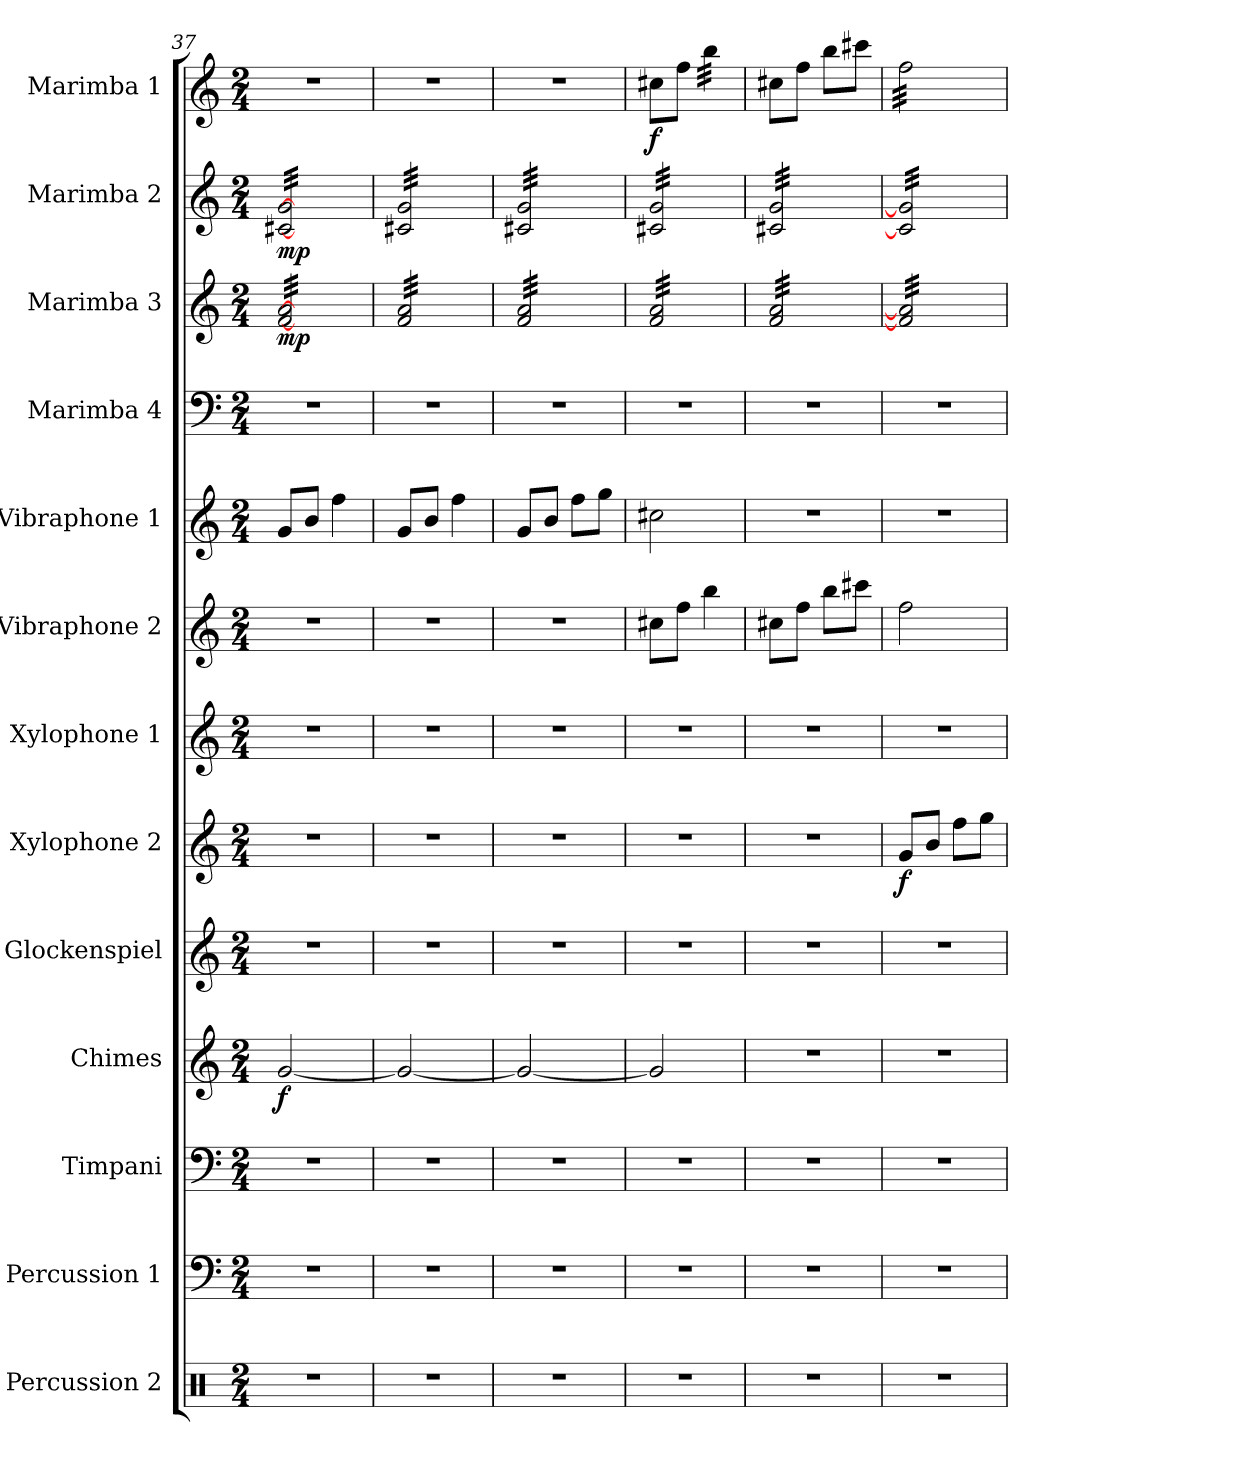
**kern	**kern	**kern	**kern	**dynam	**kern	**kern	**dynam	**kern	**kern	**kern	**kern	**kern	**dynam	**kern	**dynam	**kern	**dynam
*part13	*part12	*part11	*part10	*part10	*part9	*part8	*part8	*part7	*part6	*part5	*part4	*part3	*part3	*part2	*part2	*part1	*part1
*staff13	*staff12	*staff11	*staff10	*staff10	*staff9	*staff8	*staff8	*staff7	*staff6	*staff5	*staff4	*staff3	*staff3	*staff2	*staff2	*staff1	*staff1
*I"Percussion 2	*I"Percussion 1	*I"Timpani	*I"Chimes	*	*I"Glockenspiel	*I"Xylophone 2	*	*I"Xylophone 1	*I"Vibraphone 2	*I"Vibraphone 1	*I"Marimba 4	*I"Marimba 3	*	*I"Marimba 2	*	*I"Marimba 1	*
*I'Perc 2	*I'Perc 1	*I'Timp.	*I'Chm.	*	*I'Glk.	*I'X2	*	*I'X1	*I'V2	*I'V1	*I'M4	*I'M3	*	*I'M2	*	*I'M1	*
*clefX	*clefF4	*clefF4	*clefG2	*	*clefG2	*clefG2	*	*clefG2	*clefG2	*clefG2	*clefF4	*clefG2	*	*clefG2	*	*clefG2	*
*	*	*	*	*	*ITrd-14c-24	*ITrd-7c-12	*	*ITrd-7c-12	*	*	*	*	*	*	*	*	*
*k[]	*k[]	*k[]	*k[]	*	*k[]	*k[]	*	*k[]	*k[]	*k[]	*k[]	*k[]	*	*k[]	*	*k[]	*
*M2/4	*M2/4	*M2/4	*M2/4	*	*M2/4	*M2/4	*	*M2/4	*M2/4	*M2/4	*M2/4	*M2/4	*	*M2/4	*	*M2/4	*
=37	=37	=37	=37	=37	=37	=37	=37	=37	=37	=37	=37	=37	=37	=37	=37	=37	=37
!	!	!	!	!LO:DY:b	!	!	!	!	!	!	!	!	!LO:DY:b	!	!LO:DY:b	!	!
*	*	*	*	*	*	*	*	*	*	*	*	*tremolo	*	*	*	*	*
*	*	*	*	*	*	*	*	*	*	*	*	*	*	*tremolo	*	*	*
2r	2r	2r	[2g/	f	2r	2r	.	2r	2r	8g/L	2r	[32f/ [32a/LLL	mp	[32c#X/ [32g/LLL	mp	2r	.
.	.	.	.	.	.	.	.	.	.	.	.	32f/ 32a/	.	32c#X/ 32g/	.	.	.
.	.	.	.	.	.	.	.	.	.	.	.	32f/ 32a/	.	32c#X/ 32g/	.	.	.
.	.	.	.	.	.	.	.	.	.	.	.	32f/ 32a/	.	32c#X/ 32g/	.	.	.
.	.	.	.	.	.	.	.	.	.	8b/J	.	32f/ 32a/	.	32c#X/ 32g/	.	.	.
.	.	.	.	.	.	.	.	.	.	.	.	32f/ 32a/	.	32c#X/ 32g/	.	.	.
.	.	.	.	.	.	.	.	.	.	.	.	32f/ 32a/	.	32c#X/ 32g/	.	.	.
.	.	.	.	.	.	.	.	.	.	.	.	32f/ 32a/	.	32c#X/ 32g/	.	.	.
.	.	.	.	.	.	.	.	.	.	4ff\	.	32f/ 32a/	.	32c#X/ 32g/	.	.	.
.	.	.	.	.	.	.	.	.	.	.	.	32f/ 32a/	.	32c#X/ 32g/	.	.	.
.	.	.	.	.	.	.	.	.	.	.	.	32f/ 32a/	.	32c#X/ 32g/	.	.	.
.	.	.	.	.	.	.	.	.	.	.	.	32f/ 32a/	.	32c#X/ 32g/	.	.	.
.	.	.	.	.	.	.	.	.	.	.	.	32f/ 32a/	.	32c#X/ 32g/	.	.	.
.	.	.	.	.	.	.	.	.	.	.	.	32f/ 32a/	.	32c#X/ 32g/	.	.	.
.	.	.	.	.	.	.	.	.	.	.	.	32f/ 32a/	.	32c#X/ 32g/	.	.	.
.	.	.	.	.	.	.	.	.	.	.	.	32f/ 32a/JJJ	.	32c#X/ 32g/JJJ	.	.	.
=38	=38	=38	=38	=38	=38	=38	=38	=38	=38	=38	=38	=38	=38	=38	=38	=38	=38
2r	2r	2r	2g/_	.	2r	2r	.	2r	2r	8g/L	2r	32f/ 32a/LLL	.	32c#/ 32g/LLL	.	2r	.
.	.	.	.	.	.	.	.	.	.	.	.	32f/ 32a/	.	32c#/ 32g/	.	.	.
.	.	.	.	.	.	.	.	.	.	.	.	32f/ 32a/	.	32c#/ 32g/	.	.	.
.	.	.	.	.	.	.	.	.	.	.	.	32f/ 32a/	.	32c#/ 32g/	.	.	.
.	.	.	.	.	.	.	.	.	.	8b/J	.	32f/ 32a/	.	32c#/ 32g/	.	.	.
.	.	.	.	.	.	.	.	.	.	.	.	32f/ 32a/	.	32c#/ 32g/	.	.	.
.	.	.	.	.	.	.	.	.	.	.	.	32f/ 32a/	.	32c#/ 32g/	.	.	.
.	.	.	.	.	.	.	.	.	.	.	.	32f/ 32a/	.	32c#/ 32g/	.	.	.
.	.	.	.	.	.	.	.	.	.	4ff\	.	32f/ 32a/	.	32c#/ 32g/	.	.	.
.	.	.	.	.	.	.	.	.	.	.	.	32f/ 32a/	.	32c#/ 32g/	.	.	.
.	.	.	.	.	.	.	.	.	.	.	.	32f/ 32a/	.	32c#/ 32g/	.	.	.
.	.	.	.	.	.	.	.	.	.	.	.	32f/ 32a/	.	32c#/ 32g/	.	.	.
.	.	.	.	.	.	.	.	.	.	.	.	32f/ 32a/	.	32c#/ 32g/	.	.	.
.	.	.	.	.	.	.	.	.	.	.	.	32f/ 32a/	.	32c#/ 32g/	.	.	.
.	.	.	.	.	.	.	.	.	.	.	.	32f/ 32a/	.	32c#/ 32g/	.	.	.
.	.	.	.	.	.	.	.	.	.	.	.	32f/ 32a/JJJ	.	32c#/ 32g/JJJ	.	.	.
=39	=39	=39	=39	=39	=39	=39	=39	=39	=39	=39	=39	=39	=39	=39	=39	=39	=39
2r	2r	2r	2g/_	.	2r	2r	.	2r	2r	8g/L	2r	32f/ 32a/LLL	.	32c#/ 32g/LLL	.	2r	.
.	.	.	.	.	.	.	.	.	.	.	.	32f/ 32a/	.	32c#/ 32g/	.	.	.
.	.	.	.	.	.	.	.	.	.	.	.	32f/ 32a/	.	32c#/ 32g/	.	.	.
.	.	.	.	.	.	.	.	.	.	.	.	32f/ 32a/	.	32c#/ 32g/	.	.	.
.	.	.	.	.	.	.	.	.	.	8b/J	.	32f/ 32a/	.	32c#/ 32g/	.	.	.
.	.	.	.	.	.	.	.	.	.	.	.	32f/ 32a/	.	32c#/ 32g/	.	.	.
.	.	.	.	.	.	.	.	.	.	.	.	32f/ 32a/	.	32c#/ 32g/	.	.	.
.	.	.	.	.	.	.	.	.	.	.	.	32f/ 32a/	.	32c#/ 32g/	.	.	.
.	.	.	.	.	.	.	.	.	.	8ff\L	.	32f/ 32a/	.	32c#/ 32g/	.	.	.
.	.	.	.	.	.	.	.	.	.	.	.	32f/ 32a/	.	32c#/ 32g/	.	.	.
.	.	.	.	.	.	.	.	.	.	.	.	32f/ 32a/	.	32c#/ 32g/	.	.	.
.	.	.	.	.	.	.	.	.	.	.	.	32f/ 32a/	.	32c#/ 32g/	.	.	.
.	.	.	.	.	.	.	.	.	.	8gg\J	.	32f/ 32a/	.	32c#/ 32g/	.	.	.
.	.	.	.	.	.	.	.	.	.	.	.	32f/ 32a/	.	32c#/ 32g/	.	.	.
.	.	.	.	.	.	.	.	.	.	.	.	32f/ 32a/	.	32c#/ 32g/	.	.	.
.	.	.	.	.	.	.	.	.	.	.	.	32f/ 32a/JJJ	.	32c#/ 32g/JJJ	.	.	.
!!LO:PB:g=z
=40	=40	=40	=40	=40	=40	=40	=40	=40	=40	=40	=40	=40	=40	=40	=40	=40	=40
!	!	!	!	!	!	!	!	!	!	!	!	!	!	!	!	!	!LO:DY:b
2r	2r	2r	2g/]	.	2r	2r	.	2r	8cc#X\L	2cc#X\	2r	32f/ 32a/LLL	.	32c#/ 32g/LLL	.	8cc#X\L	f
.	.	.	.	.	.	.	.	.	.	.	.	32f/ 32a/	.	32c#/ 32g/	.	.	.
.	.	.	.	.	.	.	.	.	.	.	.	32f/ 32a/	.	32c#/ 32g/	.	.	.
.	.	.	.	.	.	.	.	.	.	.	.	32f/ 32a/	.	32c#/ 32g/	.	.	.
.	.	.	.	.	.	.	.	.	8ff\J	.	.	32f/ 32a/	.	32c#/ 32g/	.	8ff\J	.
.	.	.	.	.	.	.	.	.	.	.	.	32f/ 32a/	.	32c#/ 32g/	.	.	.
.	.	.	.	.	.	.	.	.	.	.	.	32f/ 32a/	.	32c#/ 32g/	.	.	.
.	.	.	.	.	.	.	.	.	.	.	.	32f/ 32a/	.	32c#/ 32g/	.	.	.
*	*	*	*	*	*	*	*	*	*	*	*	*	*	*	*	*tremolo	*
.	.	.	.	.	.	.	.	.	4bb\	.	.	32f/ 32a/	.	32c#/ 32g/	.	32bb\LLL	.
.	.	.	.	.	.	.	.	.	.	.	.	32f/ 32a/	.	32c#/ 32g/	.	32bb\	.
.	.	.	.	.	.	.	.	.	.	.	.	32f/ 32a/	.	32c#/ 32g/	.	32bb\	.
.	.	.	.	.	.	.	.	.	.	.	.	32f/ 32a/	.	32c#/ 32g/	.	32bb\	.
.	.	.	.	.	.	.	.	.	.	.	.	32f/ 32a/	.	32c#/ 32g/	.	32bb\	.
.	.	.	.	.	.	.	.	.	.	.	.	32f/ 32a/	.	32c#/ 32g/	.	32bb\	.
.	.	.	.	.	.	.	.	.	.	.	.	32f/ 32a/	.	32c#/ 32g/	.	32bb\	.
.	.	.	.	.	.	.	.	.	.	.	.	32f/ 32a/JJJ	.	32c#/ 32g/JJJ	.	32bb\JJJ	.
*	*	*	*	*	*	*	*	*	*	*	*	*	*	*	*	*Xtremolo	*
=41	=41	=41	=41	=41	=41	=41	=41	=41	=41	=41	=41	=41	=41	=41	=41	=41	=41
2r	2r	2r	2r	.	2r	2r	.	2r	8cc#X\L	2r	2r	32f/ 32a/LLL	.	32c#/ 32g/LLL	.	8cc#X\L	.
.	.	.	.	.	.	.	.	.	.	.	.	32f/ 32a/	.	32c#/ 32g/	.	.	.
.	.	.	.	.	.	.	.	.	.	.	.	32f/ 32a/	.	32c#/ 32g/	.	.	.
.	.	.	.	.	.	.	.	.	.	.	.	32f/ 32a/	.	32c#/ 32g/	.	.	.
.	.	.	.	.	.	.	.	.	8ff\J	.	.	32f/ 32a/	.	32c#/ 32g/	.	8ff\J	.
.	.	.	.	.	.	.	.	.	.	.	.	32f/ 32a/	.	32c#/ 32g/	.	.	.
.	.	.	.	.	.	.	.	.	.	.	.	32f/ 32a/	.	32c#/ 32g/	.	.	.
.	.	.	.	.	.	.	.	.	.	.	.	32f/ 32a/	.	32c#/ 32g/	.	.	.
.	.	.	.	.	.	.	.	.	8bb\L	.	.	32f/ 32a/	.	32c#/ 32g/	.	8bb\L	.
.	.	.	.	.	.	.	.	.	.	.	.	32f/ 32a/	.	32c#/ 32g/	.	.	.
.	.	.	.	.	.	.	.	.	.	.	.	32f/ 32a/	.	32c#/ 32g/	.	.	.
.	.	.	.	.	.	.	.	.	.	.	.	32f/ 32a/	.	32c#/ 32g/	.	.	.
.	.	.	.	.	.	.	.	.	8ccc#X\J	.	.	32f/ 32a/	.	32c#/ 32g/	.	8ccc#X\J	.
.	.	.	.	.	.	.	.	.	.	.	.	32f/ 32a/	.	32c#/ 32g/	.	.	.
.	.	.	.	.	.	.	.	.	.	.	.	32f/ 32a/	.	32c#/ 32g/	.	.	.
.	.	.	.	.	.	.	.	.	.	.	.	32f/ 32a/JJJ	.	32c#/ 32g/JJJ	.	.	.
=42	=42	=42	=42	=42	=42	=42	=42	=42	=42	=42	=42	=42	=42	=42	=42	=42	=42
!	!	!	!	!	!	!	!LO:DY:b	!	!	!	!	!	!	!	!	!	!
*	*	*	*	*	*	*	*	*	*	*	*	*	*	*	*	*tremolo	*
2r	2r	2r	2r	.	2r	8gg/L	f	2r	2ff\	2r	2r	32f/] 32a/]LLL	.	32c#/] 32g/]LLL	.	32ff\LLL	.
.	.	.	.	.	.	.	.	.	.	.	.	32f/ 32a/	.	32c#/ 32g/	.	32ff\	.
.	.	.	.	.	.	.	.	.	.	.	.	32f/ 32a/	.	32c#/ 32g/	.	32ff\	.
.	.	.	.	.	.	.	.	.	.	.	.	32f/ 32a/	.	32c#/ 32g/	.	32ff\	.
.	.	.	.	.	.	8bb/J	.	.	.	.	.	32f/ 32a/	.	32c#/ 32g/	.	32ff\	.
.	.	.	.	.	.	.	.	.	.	.	.	32f/ 32a/	.	32c#/ 32g/	.	32ff\	.
.	.	.	.	.	.	.	.	.	.	.	.	32f/ 32a/	.	32c#/ 32g/	.	32ff\	.
.	.	.	.	.	.	.	.	.	.	.	.	32f/ 32a/	.	32c#/ 32g/	.	32ff\	.
.	.	.	.	.	.	8fff\L	.	.	.	.	.	32f/ 32a/	.	32c#/ 32g/	.	32ff\	.
.	.	.	.	.	.	.	.	.	.	.	.	32f/ 32a/	.	32c#/ 32g/	.	32ff\	.
.	.	.	.	.	.	.	.	.	.	.	.	32f/ 32a/	.	32c#/ 32g/	.	32ff\	.
.	.	.	.	.	.	.	.	.	.	.	.	32f/ 32a/	.	32c#/ 32g/	.	32ff\	.
.	.	.	.	.	.	8ggg\J	.	.	.	.	.	32f/ 32a/	.	32c#/ 32g/	.	32ff\	.
.	.	.	.	.	.	.	.	.	.	.	.	32f/ 32a/	.	32c#/ 32g/	.	32ff\	.
.	.	.	.	.	.	.	.	.	.	.	.	32f/ 32a/	.	32c#/ 32g/	.	32ff\	.
.	.	.	.	.	.	.	.	.	.	.	.	32f/ 32a/JJJ	.	32c#/ 32g/JJJ	.	32ff\JJJ	.
*	*	*	*	*	*	*	*	*	*	*	*	*	*	*	*	*Xtremolo	*
*	*	*	*	*	*	*	*	*	*	*	*	*	*	*Xtremolo	*	*	*
*	*	*	*	*	*	*	*	*	*	*	*	*Xtremolo	*	*	*	*	*
=	=	=	=	=	=	=	=	=	=	=	=	=	=	=	=	=	=
*-	*-	*-	*-	*-	*-	*-	*-	*-	*-	*-	*-	*-	*-	*-	*-	*-	*-
